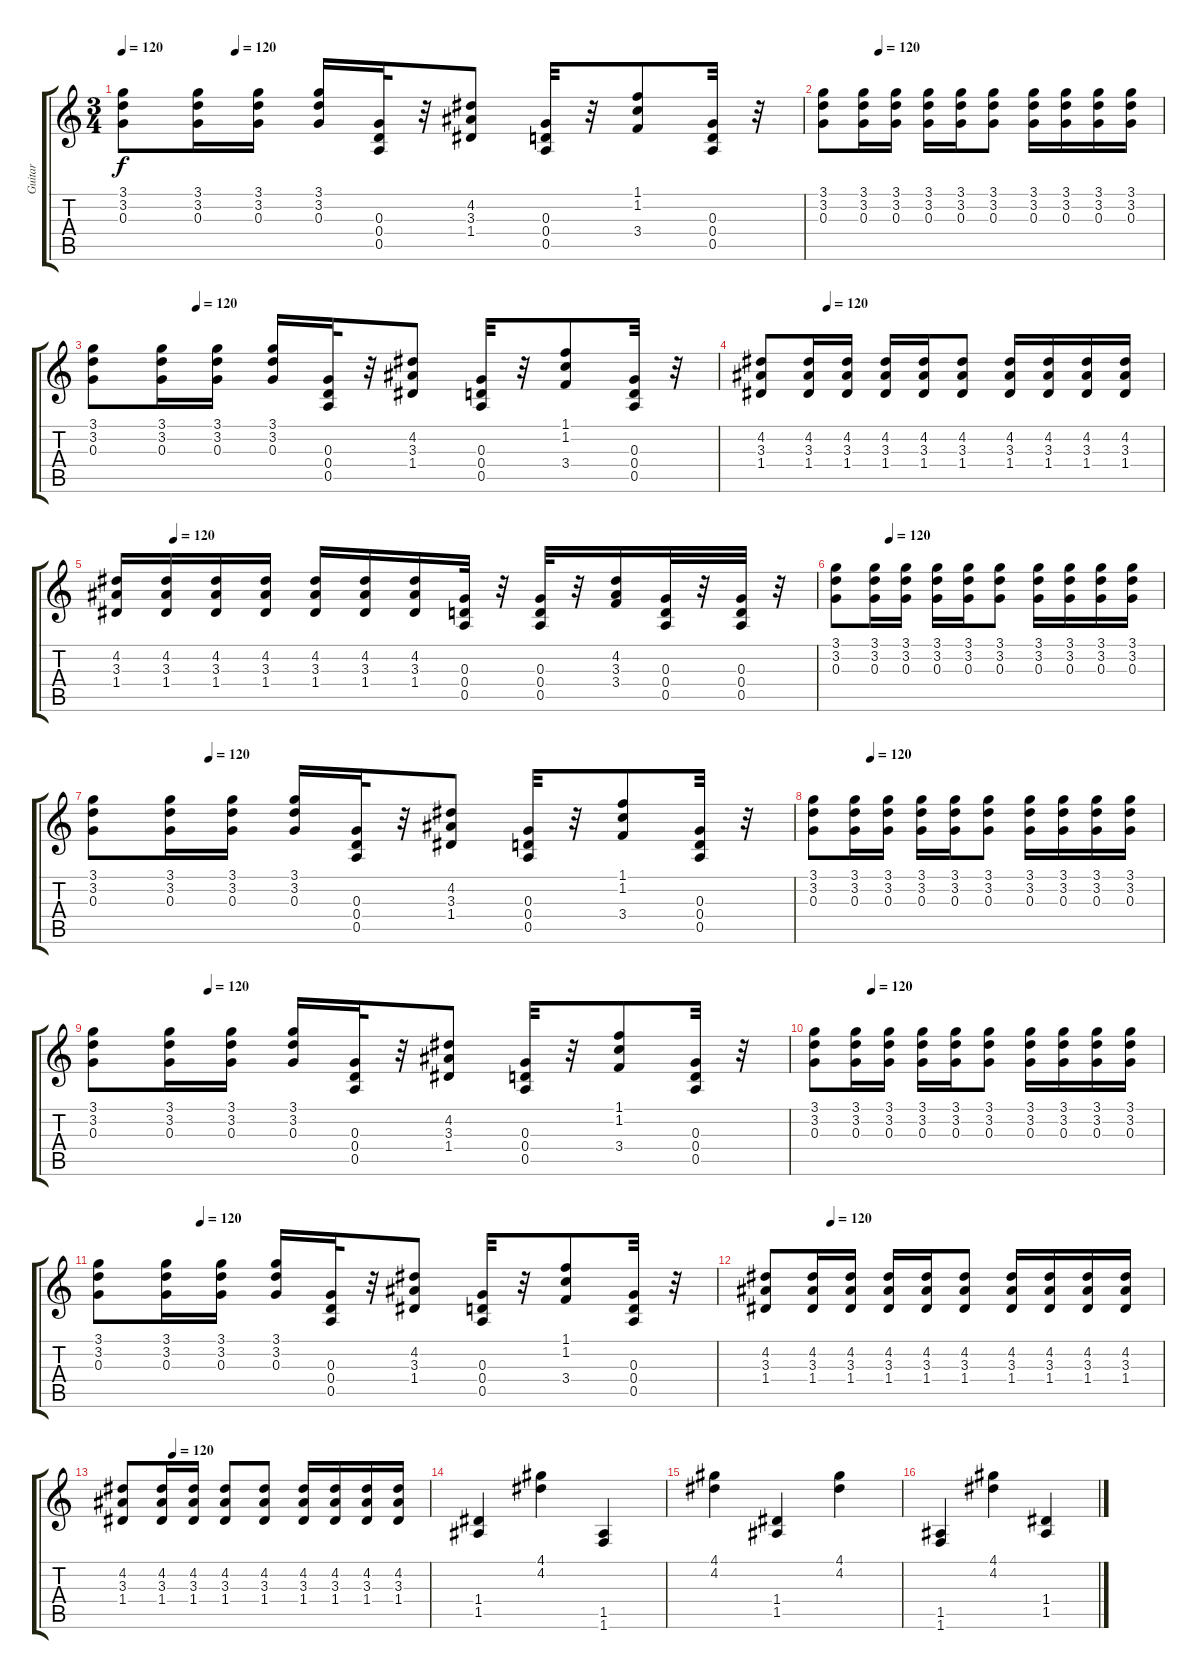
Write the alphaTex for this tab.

\track ("Guitar" "Guitar") {instrument acousticguitarnylon}
\staff {score tabs}
\tuning (E4 B3 G3 D3 A2 E2) {hide}
\ts (3 4)
\tempo 120
\tempo (120 0.16666666666666666)
\clef g2
\ks c
(3.1 3.2 0.3).8{dy f} (3.1 3.2 0.3).16 (3.1 3.2 0.3).16 (3.1 3.2 0.3).16 (0.3 0.4 0.5).32 r.32 (4.2 3.3 1.4).8 (0.3 0.4 0.5).32 r.32 (1.1 1.2 3.4).8 (0.3 0.4 0.5).32 r.32 |
\tempo (120 0.16666666666666666)
(3.1 3.2 0.3).8 (3.1 3.2 0.3).16 (3.1 3.2 0.3).16 (3.1 3.2 0.3).16 (3.1 3.2 0.3).16 (3.1 3.2 0.3).8 (3.1 3.2 0.3).16 (3.1 3.2 0.3).16 (3.1 3.2 0.3).16 (3.1 3.2 0.3).16 |
\tempo (120 0.16666666666666666)
(3.1 3.2 0.3).8 (3.1 3.2 0.3).16 (3.1 3.2 0.3).16 (3.1 3.2 0.3).16 (0.3 0.4 0.5).32 r.32 (4.2 3.3 1.4).8 (0.3 0.4 0.5).32 r.32 (1.1 1.2 3.4).8 (0.3 0.4 0.5).32 r.32 |
\tempo (120 0.16666666666666666)
(4.2 3.3 1.4).8 (4.2 3.3 1.4).16 (4.2 3.3 1.4).16 (4.2 3.3 1.4).16 (4.2 3.3 1.4).16 (4.2 3.3 1.4).8 (4.2 3.3 1.4).16 (4.2 3.3 1.4).16 (4.2 3.3 1.4).16 (4.2 3.3 1.4).16 |
\tempo (120 0.08333333333333333)
(4.2 3.3 1.4).16 (4.2 3.3 1.4).16 (4.2 3.3 1.4).16 (4.2 3.3 1.4).16 (4.2 3.3 1.4).16 (4.2 3.3 1.4).16 (4.2 3.3 1.4).16 (0.3 0.4 0.5).32 r.32 (0.3 0.4 0.5).32 r.32 (4.2 3.3 3.4).16 (0.3 0.4 0.5).32 r.32 (0.3 0.4 0.5).32 r.32 |
\tempo (120 0.16666666666666666)
(3.1 3.2 0.3).8 (3.1 3.2 0.3).16 (3.1 3.2 0.3).16 (3.1 3.2 0.3).16 (3.1 3.2 0.3).16 (3.1 3.2 0.3).8 (3.1 3.2 0.3).16 (3.1 3.2 0.3).16 (3.1 3.2 0.3).16 (3.1 3.2 0.3).16 |
\tempo (120 0.16666666666666666)
(3.1 3.2 0.3).8 (3.1 3.2 0.3).16 (3.1 3.2 0.3).16 (3.1 3.2 0.3).16 (0.3 0.4 0.5).32 r.32 (4.2 3.3 1.4).8 (0.3 0.4 0.5).32 r.32 (1.1 1.2 3.4).8 (0.3 0.4 0.5).32 r.32 |
\tempo (120 0.16666666666666666)
(3.1 3.2 0.3).8 (3.1 3.2 0.3).16 (3.1 3.2 0.3).16 (3.1 3.2 0.3).16 (3.1 3.2 0.3).16 (3.1 3.2 0.3).8 (3.1 3.2 0.3).16 (3.1 3.2 0.3).16 (3.1 3.2 0.3).16 (3.1 3.2 0.3).16 |
\tempo (120 0.16666666666666666)
(3.1 3.2 0.3).8 (3.1 3.2 0.3).16 (3.1 3.2 0.3).16 (3.1 3.2 0.3).16 (0.3 0.4 0.5).32 r.32 (4.2 3.3 1.4).8 (0.3 0.4 0.5).32 r.32 (1.1 1.2 3.4).8 (0.3 0.4 0.5).32 r.32 |
\tempo (120 0.16666666666666666)
(3.1 3.2 0.3).8 (3.1 3.2 0.3).16 (3.1 3.2 0.3).16 (3.1 3.2 0.3).16 (3.1 3.2 0.3).16 (3.1 3.2 0.3).8 (3.1 3.2 0.3).16 (3.1 3.2 0.3).16 (3.1 3.2 0.3).16 (3.1 3.2 0.3).16 |
\tempo (120 0.16666666666666666)
(3.1 3.2 0.3).8 (3.1 3.2 0.3).16 (3.1 3.2 0.3).16 (3.1 3.2 0.3).16 (0.3 0.4 0.5).32 r.32 (4.2 3.3 1.4).8 (0.3 0.4 0.5).32 r.32 (1.1 1.2 3.4).8 (0.3 0.4 0.5).32 r.32 |
\tempo (120 0.16666666666666666)
(4.2 3.3 1.4).8 (4.2 3.3 1.4).16 (4.2 3.3 1.4).16 (4.2 3.3 1.4).16 (4.2 3.3 1.4).16 (4.2 3.3 1.4).8 (4.2 3.3 1.4).16 (4.2 3.3 1.4).16 (4.2 3.3 1.4).16 (4.2 3.3 1.4).16 |
\tempo (120 0.16666666666666666)
(4.2 3.3 1.4).8 (4.2 3.3 1.4).16 (4.2 3.3 1.4).16 (4.2 3.3 1.4).8 (4.2 3.3 1.4).8 (4.2 3.3 1.4).16 (4.2 3.3 1.4).16 (4.2 3.3 1.4).16 (4.2 3.3 1.4).16 |
(1.4 1.5).4 (4.1 4.2).4 (1.5 1.6).4 |
(4.1 4.2).4 (1.4 1.5).4 (4.1 4.2).4 |
(1.5 1.6).4 (4.1 4.2).4 (1.4 1.5).4
